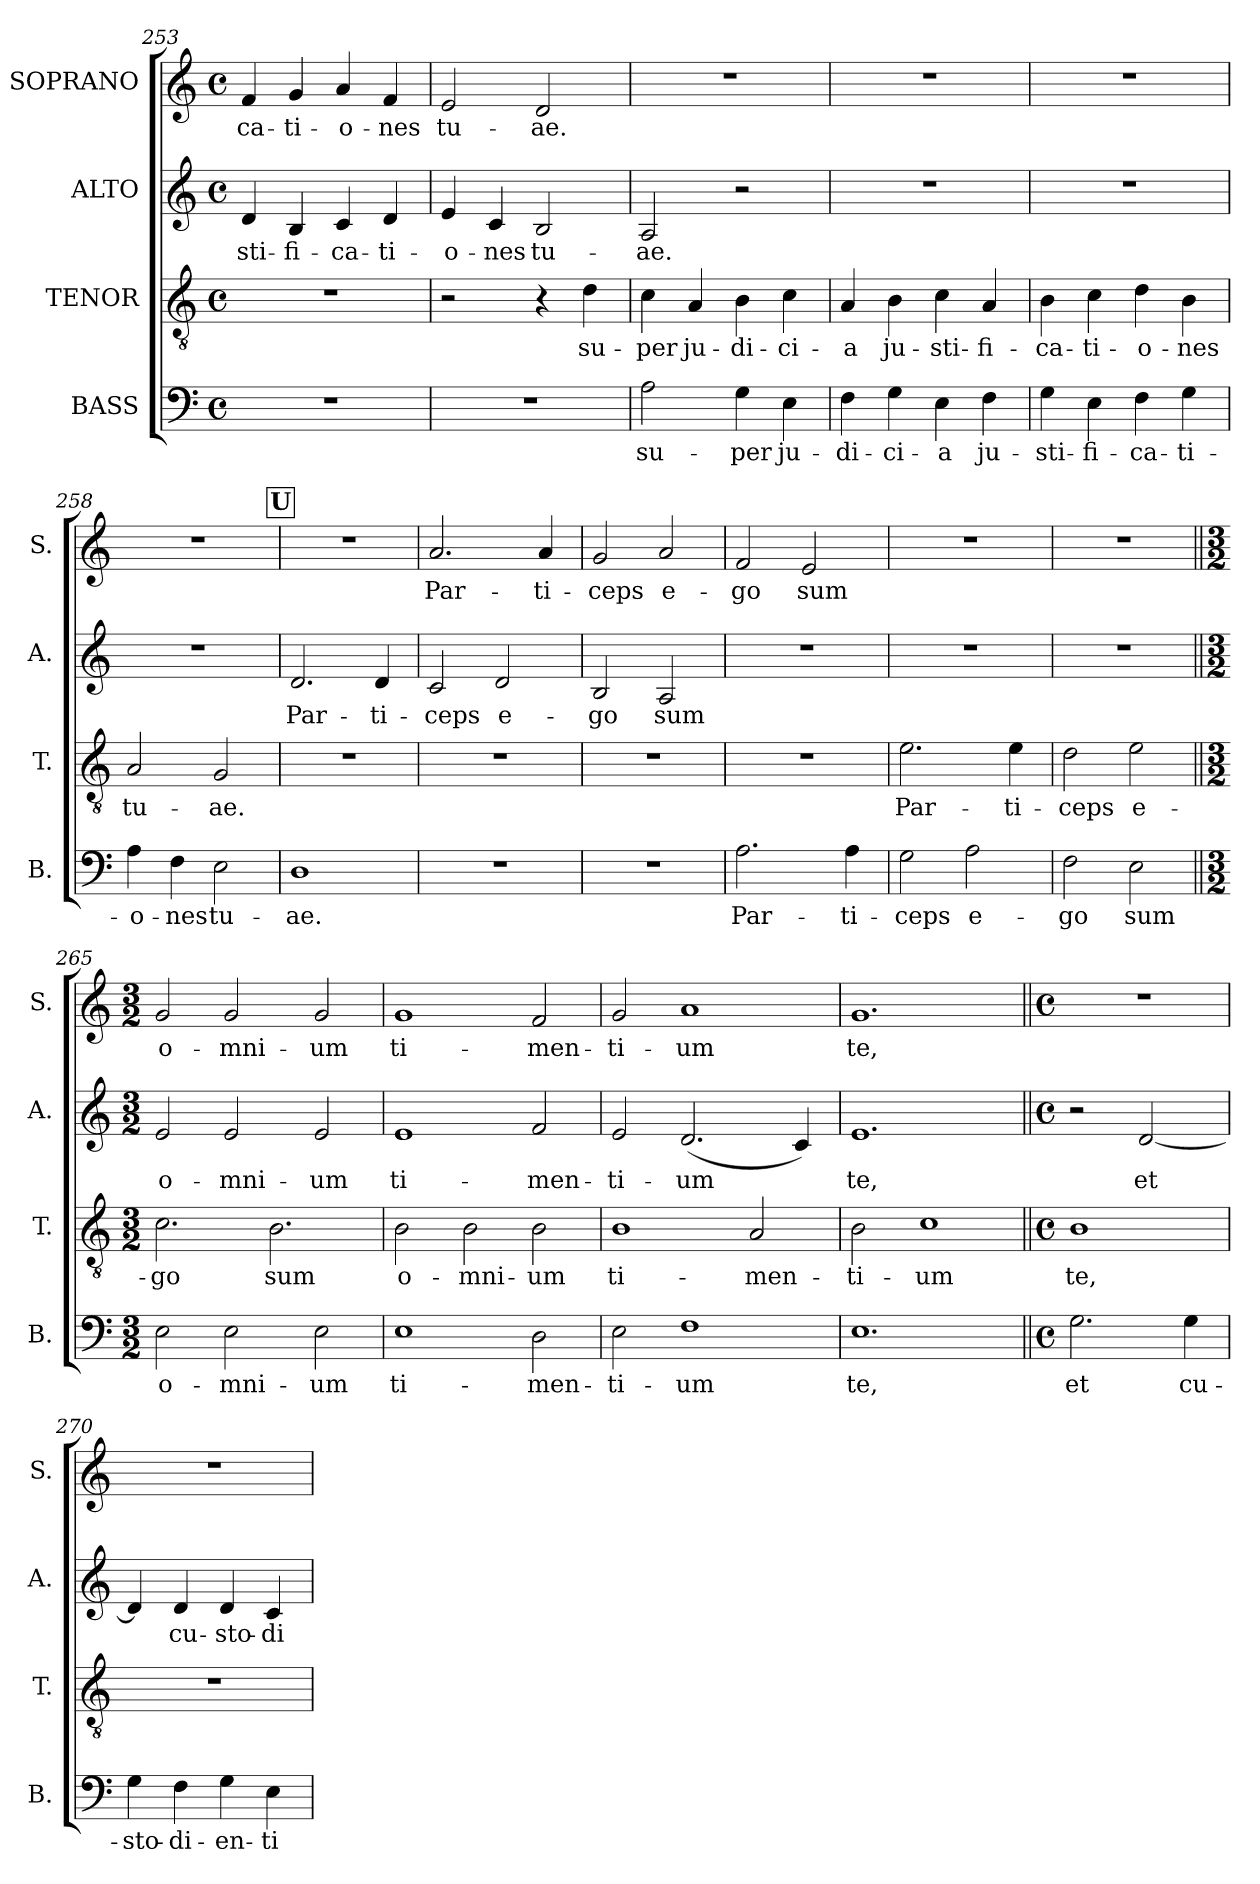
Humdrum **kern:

**kern	**text	**kern	**text	**kern	**text	**kern	**text
*part4	*part4	*part3	*part3	*part2	*part2	*part1	*part1
*staff4	*staff4	*staff3	*staff3	*staff2	*staff2	*staff1	*staff1
*I"BASS	*	*I"TENOR	*	*I"ALTO	*	*I"SOPRANO	*
*I'B.	*	*I'T.	*	*I'A.	*	*I'S.	*
*clefF4	*	*clefGv2	*	*clefG2	*	*clefG2	*
*	*	*ITrd7c12	*	*	*	*	*
*k[]	*	*k[]	*	*k[]	*	*k[]	*
*C:	*	*C:	*	*C:	*	*C:	*
*M4/4	*	*M4/4	*	*M4/4	*	*M4/4	*
*met(c)	*	*met(c)	*	*met(c)	*	*met(c)	*
=253	=253	=253	=253	=253	=253	=253	=253
!	!	!	!	!	!LO:LY:b	!	!LO:LY:b
1r	.	1r	.	4d/	-sti-	4f/	-ca-
!	!	!	!	!	!LO:LY:b	!	!LO:LY:b
.	.	.	.	4B/	-fi-	4g/	-ti-
!	!	!	!	!	!LO:LY:b	!	!LO:LY:b
.	.	.	.	4c/	-ca-	4a/	-o-
!	!	!	!	!	!LO:LY:b	!	!LO:LY:b
.	.	.	.	4d/	-ti-	4f/	-nes
!!LO:LB:g=z
=254	=254	=254	=254	=254	=254	=254	=254
!	!	!	!	!	!LO:LY:b	!	!LO:LY:b
1r	.	2r	.	4e/	-o-	2e/	tu-
!	!	!	!	!	!LO:LY:b	!	!
.	.	.	.	4c/	-nes	.	.
!	!	!	!	!	!LO:LY:b	!	!LO:LY:b
.	.	4r	.	2B/	tu-	2d/	-ae.
!	!	!	!LO:LY:b	!	!	!	!
.	.	4D\	su-	.	.	.	.
=255	=255	=255	=255	=255	=255	=255	=255
!	!LO:LY:b	!	!LO:LY:b	!	!LO:LY:b	!	!
2A\	su-	4C\	-per	2A/	-ae.	1r	.
!	!	!	!LO:LY:b	!	!	!	!
.	.	4AA/	ju-	.	.	.	.
!	!LO:LY:b	!	!LO:LY:b	!	!	!	!
4G\	-per	4BB\	-di-	2r	.	.	.
!	!LO:LY:b	!	!LO:LY:b	!	!	!	!
4E\	ju-	4C\	-ci-	.	.	.	.
=256	=256	=256	=256	=256	=256	=256	=256
!	!LO:LY:b	!	!LO:LY:b	!	!	!	!
4F\	-di-	4AA/	-a	1r	.	1r	.
!	!LO:LY:b	!	!LO:LY:b	!	!	!	!
4G\	-ci-	4BB\	ju-	.	.	.	.
!	!LO:LY:b	!	!LO:LY:b	!	!	!	!
4E\	-a	4C\	-sti-	.	.	.	.
!	!LO:LY:b	!	!LO:LY:b	!	!	!	!
4F\	ju-	4AA/	-fi-	.	.	.	.
=257	=257	=257	=257	=257	=257	=257	=257
!	!LO:LY:b	!	!LO:LY:b	!	!	!	!
4G\	-sti-	4BB\	-ca-	1r	.	1r	.
!	!LO:LY:b	!	!LO:LY:b	!	!	!	!
4E\	-fi-	4C\	-ti-	.	.	.	.
!	!LO:LY:b	!	!LO:LY:b	!	!	!	!
4F\	-ca-	4D\	-o-	.	.	.	.
!	!LO:LY:b	!	!LO:LY:b	!	!	!	!
4G\	-ti-	4BB\	-nes	.	.	.	.
=258	=258	=258	=258	=258	=258	=258	=258
!	!LO:LY:b	!	!LO:LY:b	!	!	!	!
4A\	-o-	2AA/	tu-	1r	.	1r	.
!	!LO:LY:b	!	!	!	!	!	!
4F\	-nes	.	.	.	.	.	.
!	!LO:LY:b	!	!LO:LY:b	!	!	!	!
2E\	tu-	2GG/	-ae.	.	.	.	.
!!LO:REH:place=s1:a:B:fs=18:t=U
=259	=259	=259	=259	=259	=259	=259	=259
!	!LO:LY:b	!	!	!	!LO:LY:b	!	!
1D	-ae.	1r	.	2.d/	Par-	1r	.
!	!	!	!	!	!LO:LY:b	!	!
.	.	.	.	4d/	-ti-	.	.
=260	=260	=260	=260	=260	=260	=260	=260
!	!	!	!	!	!LO:LY:b	!	!LO:LY:b
1r	.	1r	.	2c/	-ceps	2.a/	Par-
!	!	!	!	!	!LO:LY:b	!	!
.	.	.	.	2d/	e-	.	.
!	!	!	!	!	!	!	!LO:LY:b
.	.	.	.	.	.	4a/	-ti-
=261	=261	=261	=261	=261	=261	=261	=261
!	!	!	!	!	!LO:LY:b	!	!LO:LY:b
1r	.	1r	.	2B/	-go	2g/	-ceps
!	!	!	!	!	!LO:LY:b	!	!LO:LY:b
.	.	.	.	2A/	sum	2a/	e-
!!LO:PB:g=z
=262	=262	=262	=262	=262	=262	=262	=262
!	!LO:LY:b	!	!	!	!	!	!LO:LY:b
2.A\	Par-	1r	.	1r	.	2f/	-go
!	!	!	!	!	!	!	!LO:LY:b
.	.	.	.	.	.	2e/	sum
!	!LO:LY:b	!	!	!	!	!	!
4A\	-ti-	.	.	.	.	.	.
=263	=263	=263	=263	=263	=263	=263	=263
!	!LO:LY:b	!	!LO:LY:b	!	!	!	!
2G\	-ceps	2.E\	Par-	1r	.	1r	.
!	!LO:LY:b	!	!	!	!	!	!
2A\	e-	.	.	.	.	.	.
!	!	!	!LO:LY:b	!	!	!	!
.	.	4E\	-ti-	.	.	.	.
=264	=264	=264	=264	=264	=264	=264	=264
!	!LO:LY:b	!	!LO:LY:b	!	!	!	!
2F\	-go	2D\	-ceps	1r	.	1r	.
!	!LO:LY:b	!	!LO:LY:b	!	!	!	!
2E\	sum	2E\	e-	.	.	.	.
=265||	=265||	=265||	=265||	=265||	=265||	=265||	=265||
*M3/2	*	*M3/2	*	*M3/2	*	*M3/2	*
*	*	*	*	*	*	*MM192	*
!	!LO:LY:b	!	!LO:LY:b	!	!LO:LY:b	!	!LO:LY:b
2E\	o-	2.C\	-go	2e/	o-	2g/	o-
!	!LO:LY:b	!	!	!	!LO:LY:b	!	!LO:LY:b
2E\	-mni-	.	.	2e/	-mni-	2g/	-mni-
!	!	!	!LO:LY:b	!	!	!	!
.	.	2.BB\	sum	.	.	.	.
!	!LO:LY:b	!	!	!	!LO:LY:b	!	!LO:LY:b
2E\	-um	.	.	2e/	-um	2g/	-um
=266	=266	=266	=266	=266	=266	=266	=266
!	!LO:LY:b	!	!LO:LY:b	!	!LO:LY:b	!	!LO:LY:b
1E	ti-	2BB\	o-	1e	ti-	1g	ti-
!	!	!	!LO:LY:b	!	!	!	!
.	.	2BB\	-mni-	.	.	.	.
!	!LO:LY:b	!	!LO:LY:b	!	!LO:LY:b	!	!LO:LY:b
2D\	-men-	2BB\	-um	2f/	-men-	2f/	-men-
=267	=267	=267	=267	=267	=267	=267	=267
!	!LO:LY:b	!	!LO:LY:b	!	!LO:LY:b	!	!LO:LY:b
2E\	-ti-	1BB	ti-	2e/	-ti-	2g/	-ti-
!	!LO:LY:b	!	!	!	!LO:LY:b	!	!LO:LY:b
1F	-um	.	.	(<2.d/	-um	1a	-um
!	!	!	!LO:LY:b	!	!	!	!
.	.	2AA/	-men-	.	.	.	.
.	.	.	.	4c/)	.	.	.
=268	=268	=268	=268	=268	=268	=268	=268
!	!LO:LY:b	!	!LO:LY:b	!	!LO:LY:b	!	!LO:LY:b
1.E	te,	2BB\	-ti-	1.e	te,	1.g	te,
!	!	!	!LO:LY:b	!	!	!	!
.	.	1C	-um	.	.	.	.
=269||	=269||	=269||	=269||	=269||	=269||	=269||	=269||
!!LO:REH:place=s1:a:B:fs=18:t=V
*M4/4	*	*M4/4	*	*M4/4	*	*M4/4	*
*met(c)	*	*met(c)	*	*met(c)	*	*met(c)	*
*	*	*	*	*	*	*MM128	*
!	!LO:LY:b	!	!LO:LY:b	!	!	!	!
2.G\	et	1BB	te,	2r	.	1r	.
!	!	!	!	!	!LO:LY:b	!	!
.	.	.	.	[2d/	et	.	.
!	!LO:LY:b	!	!	!	!	!	!
4G\	cu-	.	.	.	.	.	.
=270	=270	=270	=270	=270	=270	=270	=270
!	!LO:LY:b	!	!	!	!	!	!
4G\	-sto-	1r	.	4d/]	.	1r	.
!	!LO:LY:b	!	!	!	!LO:LY:b	!	!
4F\	-di-	.	.	4d/	cu-	.	.
!	!LO:LY:b	!	!	!	!LO:LY:b	!	!
4G\	-en-	.	.	4d/	-sto-	.	.
!	!LO:LY:b	!	!	!	!LO:LY:b	!	!
4E\	-ti-	.	.	4c/	-di-	.	.
=	=	=	=	=	=	=	=
*-	*-	*-	*-	*-	*-	*-	*-
